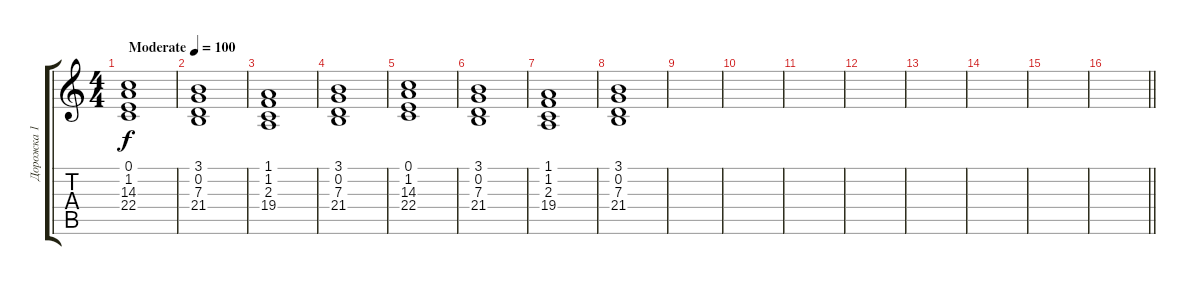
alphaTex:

\track ("Дорожка 1" "Дорожка 1") {instrument stringensemble1}
\staff {score tabs}
\tuning (E4 B3 G3 D3 A2 E2) {hide}
\ts (4 4)
\tempo (100 "Moderate")
\clef g2
\ks c
(0.1 1.2 14.3 22.4).1{dy f instrument stringensemble1} |
(3.1 0.2 7.3 21.4).1 |
(1.1 1.2 2.3 19.4).1 |
(3.1 0.2 7.3 21.4).1 |
(0.1 1.2 14.3 22.4).1 |
(3.1 0.2 7.3 21.4).1 |
(1.1 1.2 2.3 19.4).1 |
(3.1 0.2 7.3 21.4).1 |
|
|
|
|
|
|
|
\barLineRight lightlight
